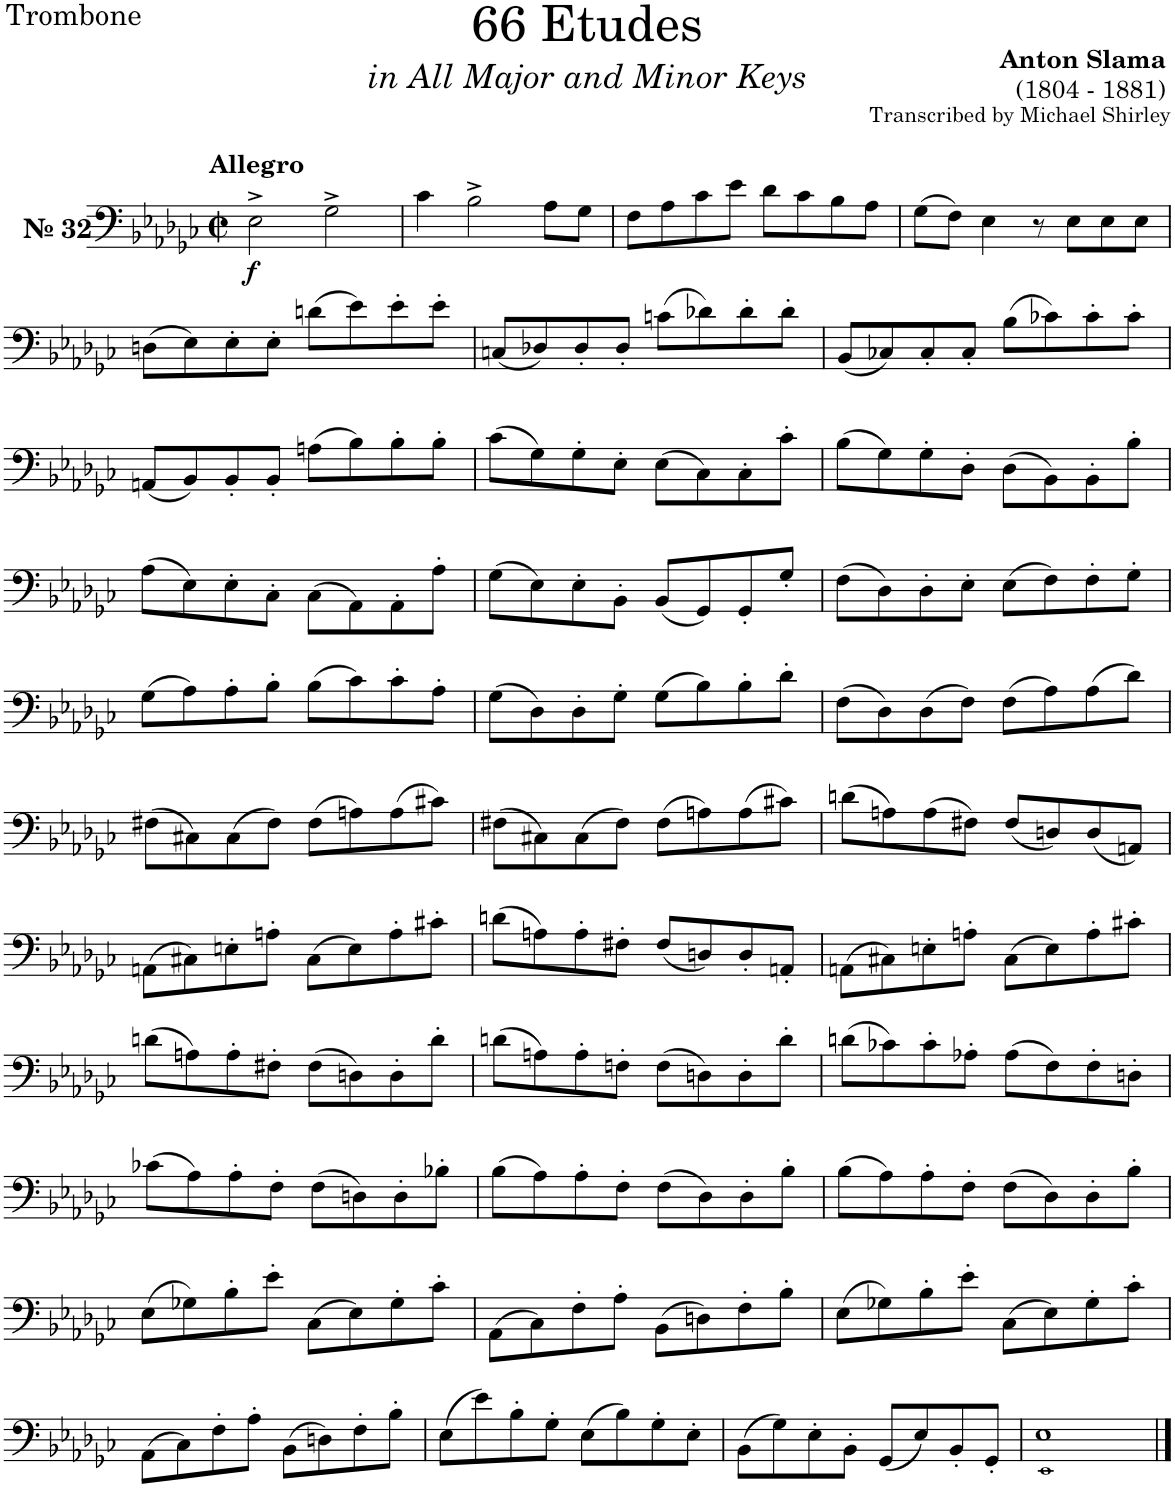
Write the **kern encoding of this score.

**kern	**dynam
*part1	*part1
*staff1	*staff1
*I"Trombone	*
*I'Tbn.	*
*clefF4	*
*k[b-e-a-d-g-c-]	*
*M2/2	*
*met(c|)	*
=1	=1
!LO:TX:a:B:t=№ 32	!
!LO:TX:a:B:t=Allegro	!
!	!LO:DY:b
2E-^\	f
2G-^\	.
=2	=2
4c-\	.
2B-^\	.
8A-\L	.
8G-\J	.
=3	=3
8F\L	.
8A-\	.
8c-\	.
8e-\J	.
8d-\L	.
8c-\	.
8B-\	.
8A-\J	.
=4	=4
(>8G-\L	.
8F\J)	.
4E-\	.
8r	.
8E-\L	.
8E-\	.
8E-\J	.
!!LO:LB:g=z
=5	=5
(>8Dn\L	.
8E-\)	.
8E-'\	.
8E-'\J	.
(>8dn\L	.
8e-\)	.
8e-'\	.
8e-'\J	.
=6	=6
(<8Cn/L	.
8D-X/)	.
8D-'/	.
8D-'/J	.
(>8cn\L	.
8d-X\)	.
8d-'\	.
8d-'\J	.
=7	=7
(<8BB-/L	.
8C-X/)	.
8C-'/	.
8C-'/J	.
(>8B-\L	.
8c-X\)	.
8c-'\	.
8c-'\J	.
!!LO:LB:g=z
=8	=8
(<8AAn/L	.
8BB-/)	.
8BB-'/	.
8BB-'/J	.
(>8An\L	.
8B-\)	.
8B-'\	.
8B-'\J	.
=9	=9
(>8c-\L	.
8G-\)	.
8G-'\	.
8E-'\J	.
(>8E-\L	.
8C-\)	.
8C-'\	.
8c-'\J	.
=10	=10
(>8B-\L	.
8G-\)	.
8G-'\	.
8D-'\J	.
(>8D-\L	.
8BB-\)	.
8BB-'\	.
8B-'\J	.
!!LO:LB:g=z
=11	=11
(8A-\L	.
8E-\)	.
8E-'\	.
8C-'\J	.
(8C-\L	.
8AA-\)	.
8AA-'\	.
8A-'\J	.
=12	=12
(8G-\L	.
8E-\)	.
8E-'\	.
8BB-'\J	.
(8BB-/L	.
8GG-/)	.
8GG-'/	.
8G-'/J	.
=13	=13
(8F\L	.
8D-\)	.
8D-'\	.
8E-'\J	.
(8E-\L	.
8F\)	.
8F'\	.
8G-'\J	.
!!LO:LB:g=z
=14	=14
(8G-\L	.
8A-\)	.
8A-'\	.
8B-'\J	.
(8B-\L	.
8c-\)	.
8c-'\	.
8A-'\J	.
=15	=15
(8G-\L	.
8D-\)	.
8D-'\	.
8G-'\J	.
(8G-\L	.
8B-\)	.
8B-'\	.
8d-'\J	.
=16	=16
(8F\L	.
8D-\)	.
(8D-\	.
8F\J)	.
(8F\L	.
8A-\)	.
(8A-\	.
8d-\J)	.
!!LO:LB:g=z
=17	=17
(8F#X\L	.
8C#X\)	.
(8C#\	.
8F#\J)	.
(8F#\L	.
8An\)	.
(8A\	.
8c#X\J)	.
=18	=18
(8F#X\L	.
8C#X\)	.
(8C#\	.
8F#\J)	.
(8F#\L	.
8An\)	.
(8A\	.
8c#X\J)	.
=19	=19
(8dn\L	.
8An\)	.
(8A\	.
8F#X\J)	.
(8F#/L	.
8Dn/)	.
(8D/	.
8AAn/J)	.
!!LO:LB:g=z
=20	=20
(8AAn\L	.
8C#X\)	.
8En'\	.
8An'\J	.
(8C#\L	.
8E\)	.
8A'\	.
8c#X'\J	.
=21	=21
(8dn\L	.
8An\)	.
8A'\	.
8F#X'\J	.
(8F#/L	.
8Dn/)	.
8D'/	.
8AAn'/J	.
=22	=22
(8AAn\L	.
8C#X\)	.
8En'\	.
8An'\J	.
(8C#\L	.
8E\)	.
8A'\	.
8c#X'\J	.
!!LO:LB:g=z
=23	=23
(8dn\L	.
8An\)	.
8A'\	.
8F#X'\J	.
(8F#\L	.
8Dn\)	.
8D'\	.
8d'\J	.
=24	=24
(8dn\L	.
8An\)	.
8A'\	.
8Fn'\J	.
(8F\L	.
8Dn\)	.
8D'\	.
8d'\J	.
=25	=25
(8dn\L	.
8c-X\)	.
8c-'\	.
8A-X'\J	.
(8A-\L	.
8F\)	.
8F'\	.
8Dn'\J	.
!!LO:LB:g=z
=26	=26
(8c-X\L	.
8A-\)	.
8A-'\	.
8F'\J	.
(8F\L	.
8Dn\)	.
8D'\	.
8B-X'\J	.
=27	=27
(8B-\L	.
8A-\)	.
8A-'\	.
8F'\J	.
(8F\L	.
8D-\)	.
8D-'\	.
8B-'\J	.
=28	=28
(8B-\L	.
8A-\)	.
8A-'\	.
8F'\J	.
(8F\L	.
8D-\)	.
8D-'\	.
8B-'\J	.
!!LO:LB:g=z
=29	=29
(8E-\L	.
8G-X\)	.
8B-'\	.
8e-'\J	.
(8C-\L	.
8E-\)	.
8G-'\	.
8c-'\J	.
=30	=30
(8AA-\L	.
8C-\)	.
8F'\	.
8A-'\J	.
(8BB-\L	.
8Dn\)	.
8F'\	.
8B-'\J	.
=31	=31
(8E-\L	.
8G-X\)	.
8B-'\	.
8e-'\J	.
(8C-\L	.
8E-\)	.
8G-'\	.
8c-'\J	.
!!LO:LB:g=z
=32	=32
(8AA-\L	.
8C-\)	.
8F'\	.
8A-'\J	.
(8BB-\L	.
8Dn\)	.
8F'\	.
8B-'\J	.
=33	=33
(8E-\L	.
8e-\)	.
8B-'\	.
8G-'\J	.
(8E-\L	.
8B-\)	.
8G-'\	.
8E-'\J	.
=34	=34
(8BB-\L	.
8G-\)	.
8E-'\	.
8BB-'\J	.
(8GG-/L	.
8E-/)	.
8BB-'/	.
8GG-'/J	.
=35	=35
1EE-! 1E-	.
==	==
*-	*-
